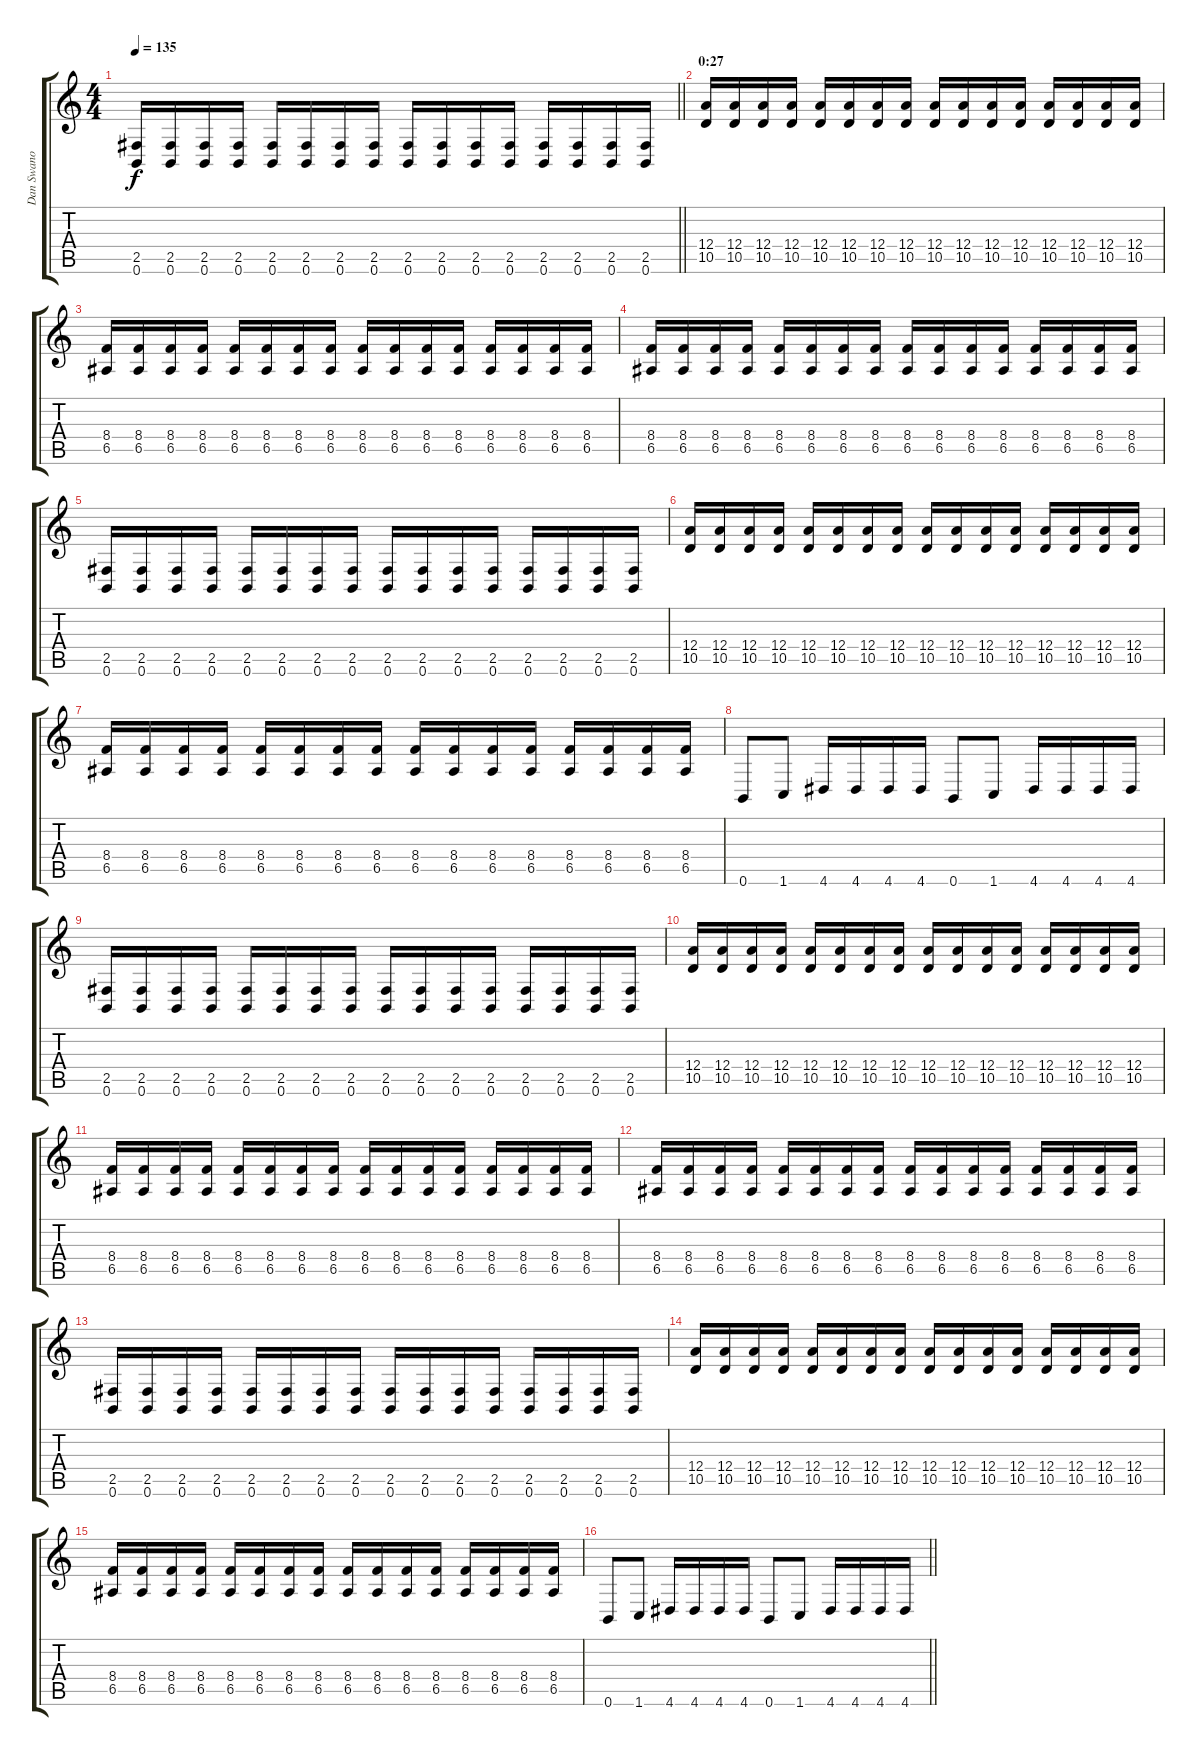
\track ("Dan Swano - guitar" "Dan Swano ") {instrument overdrivenguitar}
\staff {score tabs}
\tuning (B3 Gb3 D3 A2 E2 B1) {hide}
\ts (4 4)
\tempo 135
\clef g2
\barLineRight lightlight
\ks c
(2.5 0.6).16{dy f} (2.5 0.6).16 (2.5 0.6).16 (2.5 0.6).16 (2.5 0.6).16 (2.5 0.6).16 (2.5 0.6).16 (2.5 0.6).16 (2.5 0.6).16 (2.5 0.6).16 (2.5 0.6).16 (2.5 0.6).16 (2.5 0.6).16 (2.5 0.6).16 (2.5 0.6).16 (2.5 0.6).16 |
\section ("" "0:27")
(12.4 10.5).16 (12.4 10.5).16 (12.4 10.5).16 (12.4 10.5).16 (12.4 10.5).16 (12.4 10.5).16 (12.4 10.5).16 (12.4 10.5).16 (12.4 10.5).16 (12.4 10.5).16 (12.4 10.5).16 (12.4 10.5).16 (12.4 10.5).16 (12.4 10.5).16 (12.4 10.5).16 (12.4 10.5).16 |
(8.4 6.5).16 (8.4 6.5).16 (8.4 6.5).16 (8.4 6.5).16 (8.4 6.5).16 (8.4 6.5).16 (8.4 6.5).16 (8.4 6.5).16 (8.4 6.5).16 (8.4 6.5).16 (8.4 6.5).16 (8.4 6.5).16 (8.4 6.5).16 (8.4 6.5).16 (8.4 6.5).16 (8.4 6.5).16 |
(8.4 6.5).16 (8.4 6.5).16 (8.4 6.5).16 (8.4 6.5).16 (8.4 6.5).16 (8.4 6.5).16 (8.4 6.5).16 (8.4 6.5).16 (8.4 6.5).16 (8.4 6.5).16 (8.4 6.5).16 (8.4 6.5).16 (8.4 6.5).16 (8.4 6.5).16 (8.4 6.5).16 (8.4 6.5).16 |
(2.5 0.6).16 (2.5 0.6).16 (2.5 0.6).16 (2.5 0.6).16 (2.5 0.6).16 (2.5 0.6).16 (2.5 0.6).16 (2.5 0.6).16 (2.5 0.6).16 (2.5 0.6).16 (2.5 0.6).16 (2.5 0.6).16 (2.5 0.6).16 (2.5 0.6).16 (2.5 0.6).16 (2.5 0.6).16 |
(12.4 10.5).16 (12.4 10.5).16 (12.4 10.5).16 (12.4 10.5).16 (12.4 10.5).16 (12.4 10.5).16 (12.4 10.5).16 (12.4 10.5).16 (12.4 10.5).16 (12.4 10.5).16 (12.4 10.5).16 (12.4 10.5).16 (12.4 10.5).16 (12.4 10.5).16 (12.4 10.5).16 (12.4 10.5).16 |
(8.4 6.5).16 (8.4 6.5).16 (8.4 6.5).16 (8.4 6.5).16 (8.4 6.5).16 (8.4 6.5).16 (8.4 6.5).16 (8.4 6.5).16 (8.4 6.5).16 (8.4 6.5).16 (8.4 6.5).16 (8.4 6.5).16 (8.4 6.5).16 (8.4 6.5).16 (8.4 6.5).16 (8.4 6.5).16 |
0.6.8 1.6.8 4.6.16 4.6.16 4.6.16 4.6.16 0.6.8 1.6.8 4.6.16 4.6.16 4.6.16 4.6.16 |
(2.5 0.6).16 (2.5 0.6).16 (2.5 0.6).16 (2.5 0.6).16 (2.5 0.6).16 (2.5 0.6).16 (2.5 0.6).16 (2.5 0.6).16 (2.5 0.6).16 (2.5 0.6).16 (2.5 0.6).16 (2.5 0.6).16 (2.5 0.6).16 (2.5 0.6).16 (2.5 0.6).16 (2.5 0.6).16 |
(12.4 10.5).16 (12.4 10.5).16 (12.4 10.5).16 (12.4 10.5).16 (12.4 10.5).16 (12.4 10.5).16 (12.4 10.5).16 (12.4 10.5).16 (12.4 10.5).16 (12.4 10.5).16 (12.4 10.5).16 (12.4 10.5).16 (12.4 10.5).16 (12.4 10.5).16 (12.4 10.5).16 (12.4 10.5).16 |
(8.4 6.5).16 (8.4 6.5).16 (8.4 6.5).16 (8.4 6.5).16 (8.4 6.5).16 (8.4 6.5).16 (8.4 6.5).16 (8.4 6.5).16 (8.4 6.5).16 (8.4 6.5).16 (8.4 6.5).16 (8.4 6.5).16 (8.4 6.5).16 (8.4 6.5).16 (8.4 6.5).16 (8.4 6.5).16 |
(8.4 6.5).16 (8.4 6.5).16 (8.4 6.5).16 (8.4 6.5).16 (8.4 6.5).16 (8.4 6.5).16 (8.4 6.5).16 (8.4 6.5).16 (8.4 6.5).16 (8.4 6.5).16 (8.4 6.5).16 (8.4 6.5).16 (8.4 6.5).16 (8.4 6.5).16 (8.4 6.5).16 (8.4 6.5).16 |
(2.5 0.6).16 (2.5 0.6).16 (2.5 0.6).16 (2.5 0.6).16 (2.5 0.6).16 (2.5 0.6).16 (2.5 0.6).16 (2.5 0.6).16 (2.5 0.6).16 (2.5 0.6).16 (2.5 0.6).16 (2.5 0.6).16 (2.5 0.6).16 (2.5 0.6).16 (2.5 0.6).16 (2.5 0.6).16 |
(12.4 10.5).16 (12.4 10.5).16 (12.4 10.5).16 (12.4 10.5).16 (12.4 10.5).16 (12.4 10.5).16 (12.4 10.5).16 (12.4 10.5).16 (12.4 10.5).16 (12.4 10.5).16 (12.4 10.5).16 (12.4 10.5).16 (12.4 10.5).16 (12.4 10.5).16 (12.4 10.5).16 (12.4 10.5).16 |
(8.4 6.5).16 (8.4 6.5).16 (8.4 6.5).16 (8.4 6.5).16 (8.4 6.5).16 (8.4 6.5).16 (8.4 6.5).16 (8.4 6.5).16 (8.4 6.5).16 (8.4 6.5).16 (8.4 6.5).16 (8.4 6.5).16 (8.4 6.5).16 (8.4 6.5).16 (8.4 6.5).16 (8.4 6.5).16 |
\barLineRight lightlight
0.6.8 1.6.8 4.6.16 4.6.16 4.6.16 4.6.16 0.6.8 1.6.8 4.6.16 4.6.16 4.6.16 4.6.16
